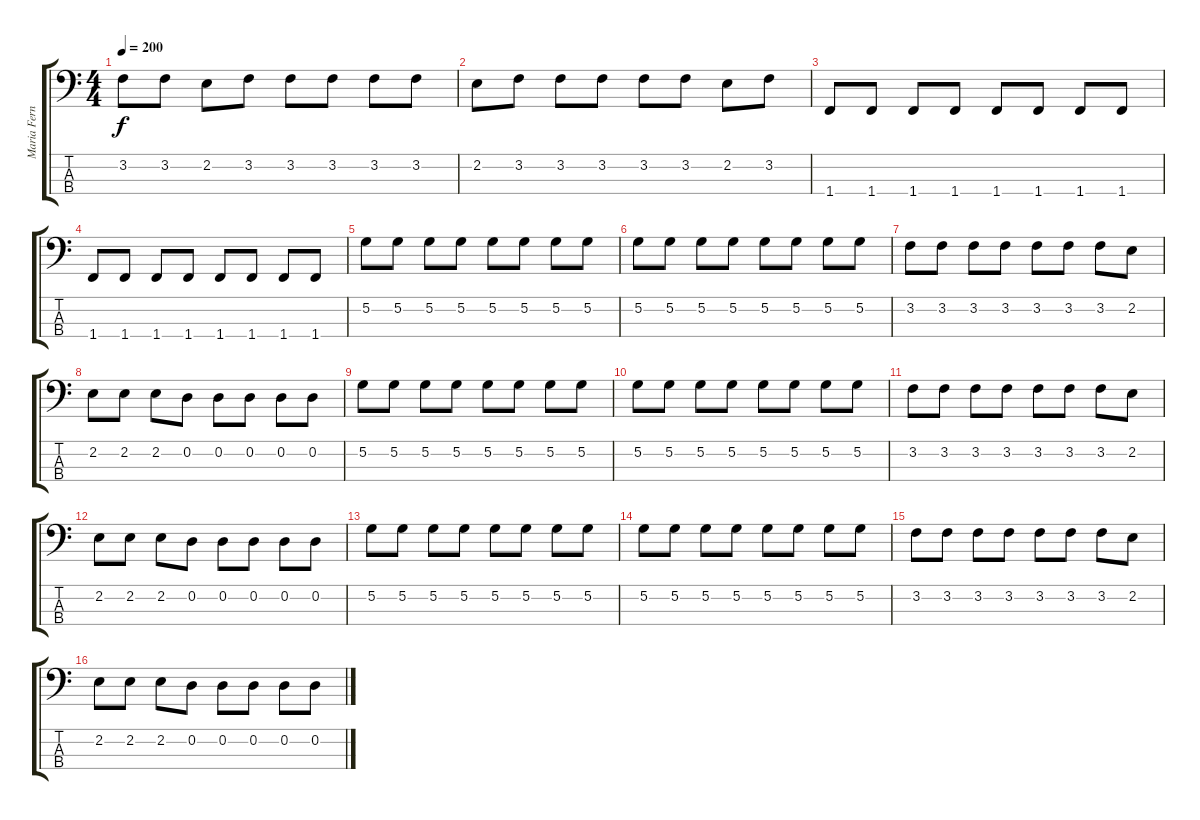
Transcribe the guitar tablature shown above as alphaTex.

\track ("Maria Fernanda" "Maria Fern") {instrument electricbassfinger}
\staff {score tabs}
\tuning (G2 D2 A1 E1) {hide}
\ts (4 4)
\tempo 200
\clef f4
\ks c
3.2.8{dy f} 3.2.8 2.2.8 3.2.8 3.2.8 3.2.8 3.2.8 3.2.8 |
2.2.8 3.2.8 3.2.8 3.2.8 3.2.8 3.2.8 2.2.8 3.2.8 |
1.4.8 1.4.8 1.4.8 1.4.8 1.4.8 1.4.8 1.4.8 1.4.8 |
1.4.8 1.4.8 1.4.8 1.4.8 1.4.8 1.4.8 1.4.8 1.4.8 |
5.2.8{volume 12} 5.2.8 5.2.8 5.2.8 5.2.8 5.2.8 5.2.8 5.2.8 |
5.2.8 5.2.8 5.2.8 5.2.8 5.2.8 5.2.8 5.2.8 5.2.8 |
3.2.8 3.2.8 3.2.8 3.2.8 3.2.8 3.2.8 3.2.8 2.2.8 |
2.2.8 2.2.8 2.2.8 0.2.8 0.2.8 0.2.8 0.2.8 0.2.8 |
5.2.8 5.2.8 5.2.8 5.2.8 5.2.8 5.2.8 5.2.8 5.2.8 |
5.2.8 5.2.8 5.2.8 5.2.8 5.2.8 5.2.8 5.2.8 5.2.8 |
3.2.8 3.2.8 3.2.8 3.2.8 3.2.8 3.2.8 3.2.8 2.2.8 |
2.2.8 2.2.8 2.2.8 0.2.8 0.2.8 0.2.8 0.2.8 0.2.8 |
5.2.8 5.2.8 5.2.8 5.2.8 5.2.8 5.2.8 5.2.8 5.2.8 |
5.2.8 5.2.8 5.2.8 5.2.8 5.2.8 5.2.8 5.2.8 5.2.8 |
3.2.8 3.2.8 3.2.8 3.2.8 3.2.8 3.2.8 3.2.8 2.2.8 |
2.2.8 2.2.8 2.2.8 0.2.8 0.2.8 0.2.8 0.2.8 0.2.8
